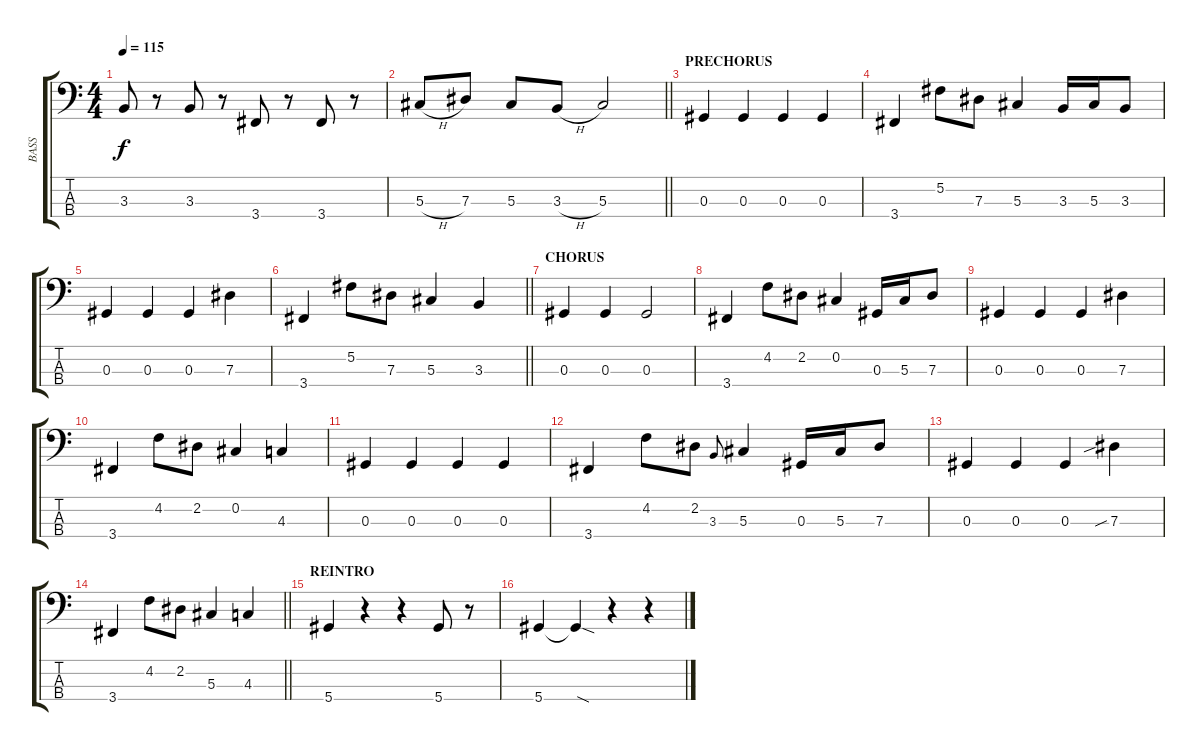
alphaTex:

\track ("BASS" "BASS") {instrument electricbassfinger}
\staff {score tabs}
\tuning (Gb2 Db2 Ab1 Eb1) {hide}
\ts (4 4)
\tempo 115
\clef f4
\ks c
3.3.8{dy f} r.8 3.3.8 r.8 3.4.8 r.8 3.4.8 r.8 |
\barLineRight lightlight
5.3{h}.8 7.3.8 5.3.8 3.3{h}.8 5.3.2 |
\section ("" "PRECHORUS")
0.3.4 0.3.4 0.3.4 0.3.4 |
3.4.4 5.2.8 7.3.8 5.3.4 3.3.16 5.3.16 3.3.8 |
0.3.4 0.3.4 0.3.4 7.3.4 |
\barLineRight lightlight
3.4.4 5.2.8 7.3.8 5.3.4 3.3.4 |
\section ("" "CHORUS")
0.3.4 0.3.4 0.3.2 |
3.4.4 4.2.8 2.2.8 0.2.4 0.3.16 5.3.16 7.3.8 |
0.3.4 0.3.4 0.3.4 7.3.4 |
3.4.4 4.2.8 2.2.8 0.2.4 4.3.4 |
0.3.4 0.3.4 0.3.4 0.3.4 |
3.4.4 4.2.8 2.2.8 3.3.8{gr onbeat} 5.3.4 0.3.16 5.3.16 7.3.8 |
0.3.4 0.3.4 0.3.4 7.3{sib}.4 |
\barLineRight lightlight
3.4.4 4.2.8 2.2.8 5.3.4 4.3.4 |
\section ("" "REINTRO")
5.4.4 r.4 r.4 5.4.8 r.8 |
5.4.4 5.4{sod t}.4 r.4 r.4
